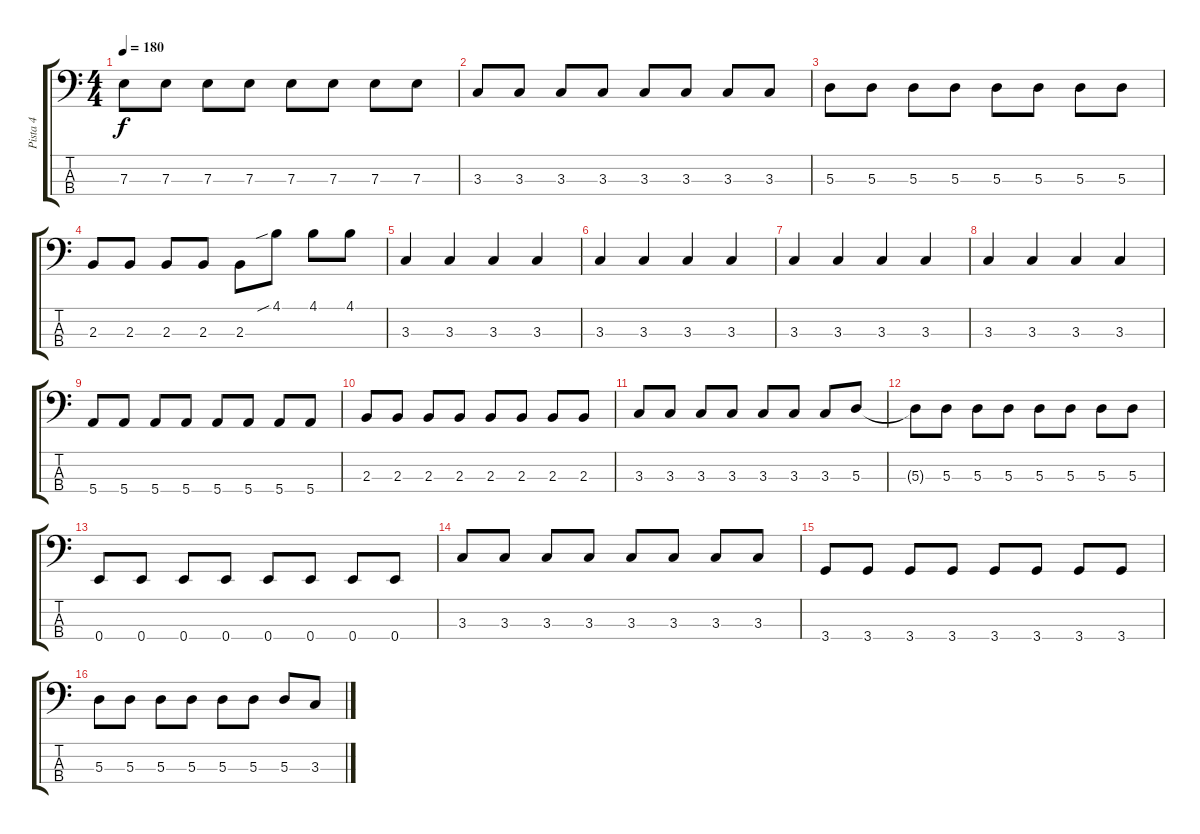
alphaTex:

\track ("Pista 4" "Pista 4") {instrument electricbassfinger}
\staff {score tabs}
\tuning (G2 D2 A1 E1) {hide}
\ts (4 4)
\tempo 180
\clef f4
\ks c
7.3.8{dy f} 7.3.8 7.3.8 7.3.8 7.3.8 7.3.8 7.3.8 7.3.8 |
3.3.8 3.3.8 3.3.8 3.3.8 3.3.8 3.3.8 3.3.8 3.3.8 |
5.3.8 5.3.8 5.3.8 5.3.8 5.3.8 5.3.8 5.3.8 5.3.8 |
2.3.8 2.3.8 2.3.8 2.3.8 2.3.8 4.1{sib}.8 4.1.8 4.1.8 |
3.3.4 3.3.4 3.3.4 3.3.4 |
3.3.4 3.3.4 3.3.4 3.3.4 |
3.3.4 3.3.4 3.3.4 3.3.4 |
3.3.4 3.3.4 3.3.4 3.3.4 |
5.4.8 5.4.8 5.4.8 5.4.8 5.4.8 5.4.8 5.4.8 5.4.8 |
2.3.8 2.3.8 2.3.8 2.3.8 2.3.8 2.3.8 2.3.8 2.3.8 |
3.3.8 3.3.8 3.3.8 3.3.8 3.3.8 3.3.8 3.3.8 5.3.8 |
5.3{t}.8 5.3.8 5.3.8 5.3.8 5.3.8 5.3.8 5.3.8 5.3.8 |
0.4.8 0.4.8 0.4.8 0.4.8 0.4.8 0.4.8 0.4.8 0.4.8 |
3.3.8 3.3.8 3.3.8 3.3.8 3.3.8 3.3.8 3.3.8 3.3.8 |
3.4.8 3.4.8 3.4.8 3.4.8 3.4.8 3.4.8 3.4.8 3.4.8 |
5.3.8 5.3.8 5.3.8 5.3.8 5.3.8 5.3.8 5.3.8 3.3.8
